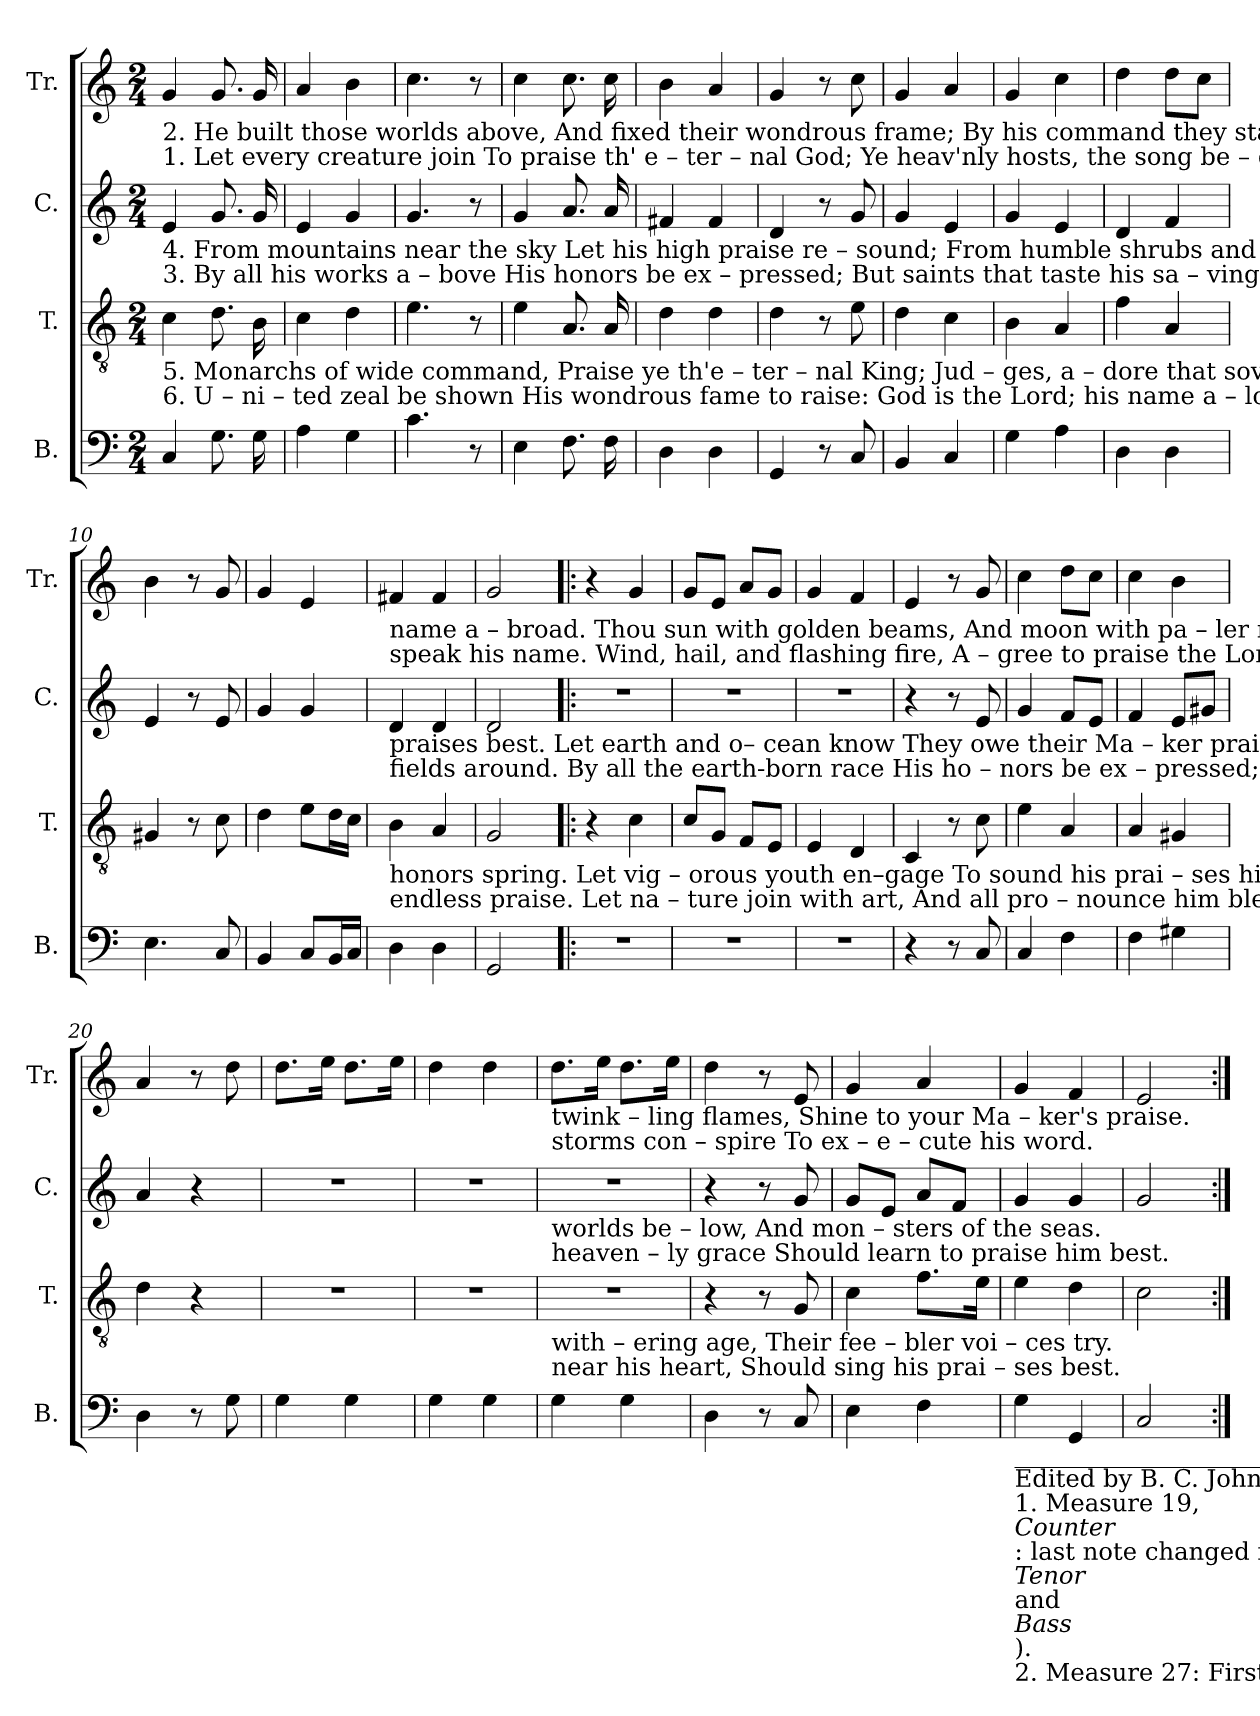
**kern	**kern	**kern	**kern
*part4	*part3	*part2	*part1
*staff4	*staff3	*staff2	*staff1
*I"B.	*I"T.	*I"C.	*I"Tr.
*I'B.	*I'T.	*I'C.	*I'Tr.
*clefF4	*clefGv2	*clefG2	*clefG2
*k[]	*k[]	*k[]	*k[]
*M2/4	*M2/4	*M2/4	*M2/4
*MM80	*MM80	*MM80	*MM80
=1	=1	=1	=1
!	!	!	!LO:TX:b:t=2. He built those worlds above,     And fixed their wondrous frame;     By     his  command  they  stand  or     move,    And  ev     –    er
!	!	!	!LO:TX:b:t=1. Let  every     creature   join            To praise  th' e – ter – nal  God;      Ye       heav'nly   hosts,  the  song be    –   gin,     And  sound  his
!	!	!LO:TX:b:t=4. From mountains near the sky       Let     his high    praise re – sound;  From humble shrubs and ce–dars       high,    And     vales  and	!
!	!	!LO:TX:b:t=3. By  all   his   works a  –  bove         His    honors       be    ex – pressed;   But saints that taste his  sa – ving      love     Should  sing  his	!
!	!LO:TX:b:t=5. Monarchs of wide command,        Praise  ye  th'e  – ter – nal  King;    Jud – ges, a   –  dore  that  sove –reign hand   Whence  all      your	!	!
!	!LO:TX:b:t=6. U – ni – ted   zeal  be   shown         His  wondrous  fame  to    raise&colon;   God    is    the    Lord;  his  name  a    –   lone      De  – serves   our	!	!
4C/	4c\	4e/	4g/
8.G\	8.d\	8.g/	8.g/
16G\	16B\	16g/	16g/
=2	=2	=2	=2
4A\	4c\	4e/	4a/
4G\	4d\	4g/	4b\
=3	=3	=3	=3
4.c\	4.e\	4.g/	4.cc\
8r	8r	8r	8r
=4	=4	=4	=4
4E\	4e\	4g/	4cc\
8.F\	8.A/	8.a/	8.cc\
16F\	16A/	16a/	16cc\
=5	=5	=5	=5
4D\	4d\	4f#X/	4b\
4D\	4d\	4f#/	4a/
=6	=6	=6	=6
4GG/	4d\	4d/	4g/
8r	8r	8r	8r
8C/	8e\	8g/	8cc\
=7	=7	=7	=7
4BB/	4d\	4g/	4g/
4C/	4c\	4e/	4a/
=8	=8	=8	=8
4G\	4B\	4g/	4g/
4A\	4A/	4e/	4cc\
=9	=9	=9	=9
4D\	4f\	4d/	4dd\
4D\	4A/	4f/	8dd\L
.	.	.	8cc\J
=10	=10	=10	=10
4.E\	4G#X/	4e/	4b\
.	8r	8r	8r
8C/	8c\	8e/	8g/
=11	=11	=11	=11
4BB/	4d\	4g/	4g/
8C/L	8e\L	4g/	4e/
16BB/L	16d\L	.	.
16C/JJ	16c\JJ	.	.
!!LO:LB:g=z
=12	=12	=12	=12
!	!	!	!LO:TX:b:t=name  a – broad.              Thou   sun      with      golden  beams,      And  moon with    pa   –   ler            rays;       Ye    star  –  ry            lights, ye
!	!	!	!LO:TX:b:t=speak his  name.               Wind,  hail,    and       flashing    fire,        A  –  gree     to        praise  the          Lord,     When ye       in             dreadful
!	!	!LO:TX:b:t=praises   best.                  Let     earth   and        o– cean   know    They   owe  their    Ma   –   ker         praise;   Praise  him,    ye         wa – tery	!
!	!	!LO:TX:b:t=fields  around.                  By     all         the       earth-born race     His      ho – nors     be         ex   –    pressed;  But   saints,  that       know his	!
!	!LO:TX:b:t=honors spring.              Let       vig  –  orous   youth en–gage       To     sound his      prai  –  ses          high&colon;   While  gro – wing        babes,  and	!	!
!	!LO:TX:b:t=endless  praise.              Let       na   –   ture      join with   art,      And    all      pro – nounce   him       blest;    But     saints,  that       dwell   so	!	!
4D\	4B\	4d/	4f#X/
4D\	4A/	4d/	4f#/
=13	=13	=13	=13
2GG/	2G/	2d/	2g/
=14!|:	=14!|:	=14!|:	=14!|:
2r	4r	2r	4r
.	4c\	.	4g/
=15	=15	=15	=15
2r	8c/L	2r	8g/L
.	8G/J	.	8e/J
.	8F/L	.	8a/L
.	8E/J	.	8g/J
=16	=16	=16	=16
2r	4E/	2r	4g/
.	4D/	.	4f/
=17	=17	=17	=17
4r	4C/	4r	4e/
8r	8r	8r	8r
8C/	8c\	8e/	8g/
=18	=18	=18	=18
4C/	4e\	4g/	4cc\
4F\	4A/	8f/L	8dd\L
.	.	8e/J	8cc\J
=19	=19	=19	=19
4F\	4A/	4f/	4cc\
4G#X\	4G#X/	8e/L	4b\
.	.	8g#X/J	.
=20	=20	=20	=20
4D\	4d\	4a/	4a/
8r	4r	4r	8r
8G\	.	.	8dd\
=21	=21	=21	=21
4G\	2r	2r	8.dd\L
.	.	.	16ee\Jk
4G\	.	.	8.dd\L
.	.	.	16ee\Jk
=22	=22	=22	=22
4G\	2r	2r	4dd\
4G\	.	.	4dd\
!!LO:LB:g=z
=23	=23	=23	=23
!	!	!	!LO:TX:b:t=twink  – ling      flames,         Shine   to        your          Ma – ker's  praise.
!	!	!	!LO:TX:b:t=storms    con  –  spire             To      ex     –     e      –      cute   his     word.
!	!	!LO:TX:b:t=worlds  be     –      low,           And    mon –  sters           of      the      seas.	!
!	!	!LO:TX:b:t=heaven – ly            grace        Should learn    to                praise  him  best.	!
!	!LO:TX:b:t=with  –  ering         age,         Their   fee   –   bler            voi – ces      try.	!	!
!	!LO:TX:b:t=near       his            heart,     Should  sing     his              prai – ses    best.	!	!
4G\	2r	2r	8.dd\L
.	.	.	16ee\Jk
4G\	.	.	8.dd\L
.	.	.	16ee\Jk
=24	=24	=24	=24
4D\	4r	4r	4dd\
8r	8r	8r	8r
8C/	8G/	8g/	8e/
=25	=25	=25	=25
4E\	4c\	8g/L	4g/
.	.	8e/J	.
4F\	8.f\L	8a/L	4a/
.	.	8f/J	.
.	16e\Jk	.	.
=26	=26	=26	=26
!LO:TX:b:t=___________________________________________________________________	!	!	!
!LO:TX:b:t=Edited by B. C. Johnston, 2016	!	!	!
!LO:TX:b:t=1. Measure 19,	!	!	!
!LO:TX:b:i:t=Counter	!	!	!
!LO:TX:b:t=&colon; last note changed from G to G# (as in	!	!	!
!LO:TX:b:i:t=Tenor	!	!	!
!LO:TX:b:t=and	!	!	!
!LO:TX:b:i:t=Bass	!	!	!
!LO:TX:b:t=).	!	!	!
!LO:TX:b:t=2. Measure 27&colon; First ending eliminated; both end on half-note.	!	!	!
4G\	4e\	4g/	4g/
4GG/	4d\	4g/	4f/
=27	=27	=27	=27
2C/	2c\	2g/	2e/
=:|!	=:|!	=:|!	=:|!
*-	*-	*-	*-
